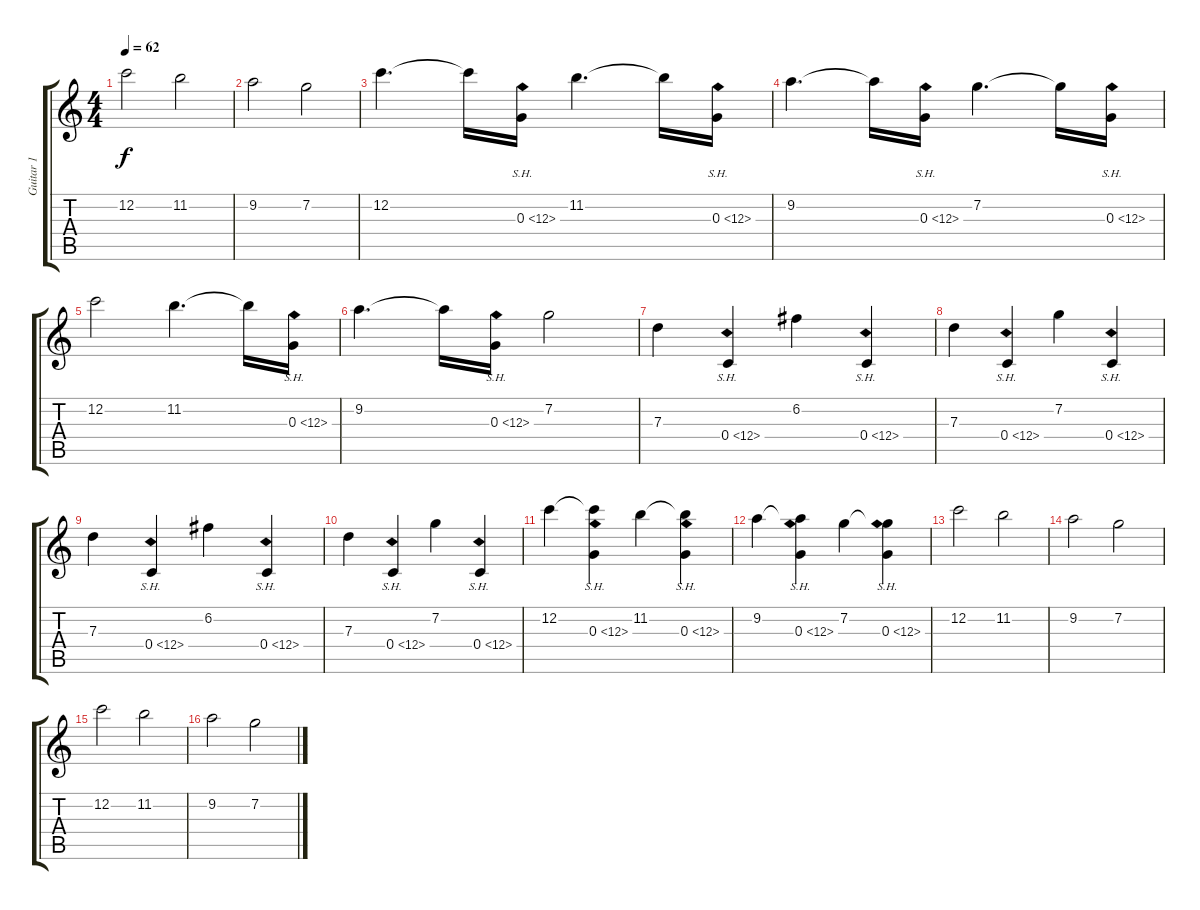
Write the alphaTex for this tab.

\track ("Guitar 1" "Guitar 1") {instrument distortionguitar}
\staff {score tabs}
\tuning (E4 C4 G3 C3 G2 C2) {hide}
\ts (4 4)
\tempo 62
\clef g2
\ks c
12.2.2{dy f instrument distortionguitar} 11.2.2 |
9.2.2 7.2.2 |
12.2.4{d} 12.2{t}.16 0.3{sh 12}.16 11.2.4{d} 11.2{t}.16 0.3{sh 12}.16 |
9.2.4{d} 9.2{t}.16 0.3{sh 12}.16 7.2.4{d} 7.2{t}.16 0.3{sh 12}.16 |
12.2.2 11.2.4{d} 11.2{t}.16 0.3{sh 12}.16 |
9.2.4{d} 9.2{t}.16 0.3{sh 12}.16 7.2.2 |
7.3.4 0.4{sh 12}.4 6.2.4 0.4{sh 12}.4 |
7.3.4 0.4{sh 12}.4 7.2.4 0.4{sh 12}.4 |
7.3.4 0.4{sh 12}.4 6.2.4 0.4{sh 12}.4 |
7.3.4 0.4{sh 12}.4 7.2.4 0.4{sh 12}.4 |
12.2.4 (12.2{t} 0.3{sh 12}).4 11.2.4 (11.2{t} 0.3{sh 12}).4 |
9.2.4 (9.2{t} 0.3{sh 12}).4 7.2.4 (7.2{t} 0.3{sh 12}).4 |
12.2.2 11.2.2 |
9.2.2 7.2.2 |
12.2.2 11.2.2 |
9.2.2 7.2.2
